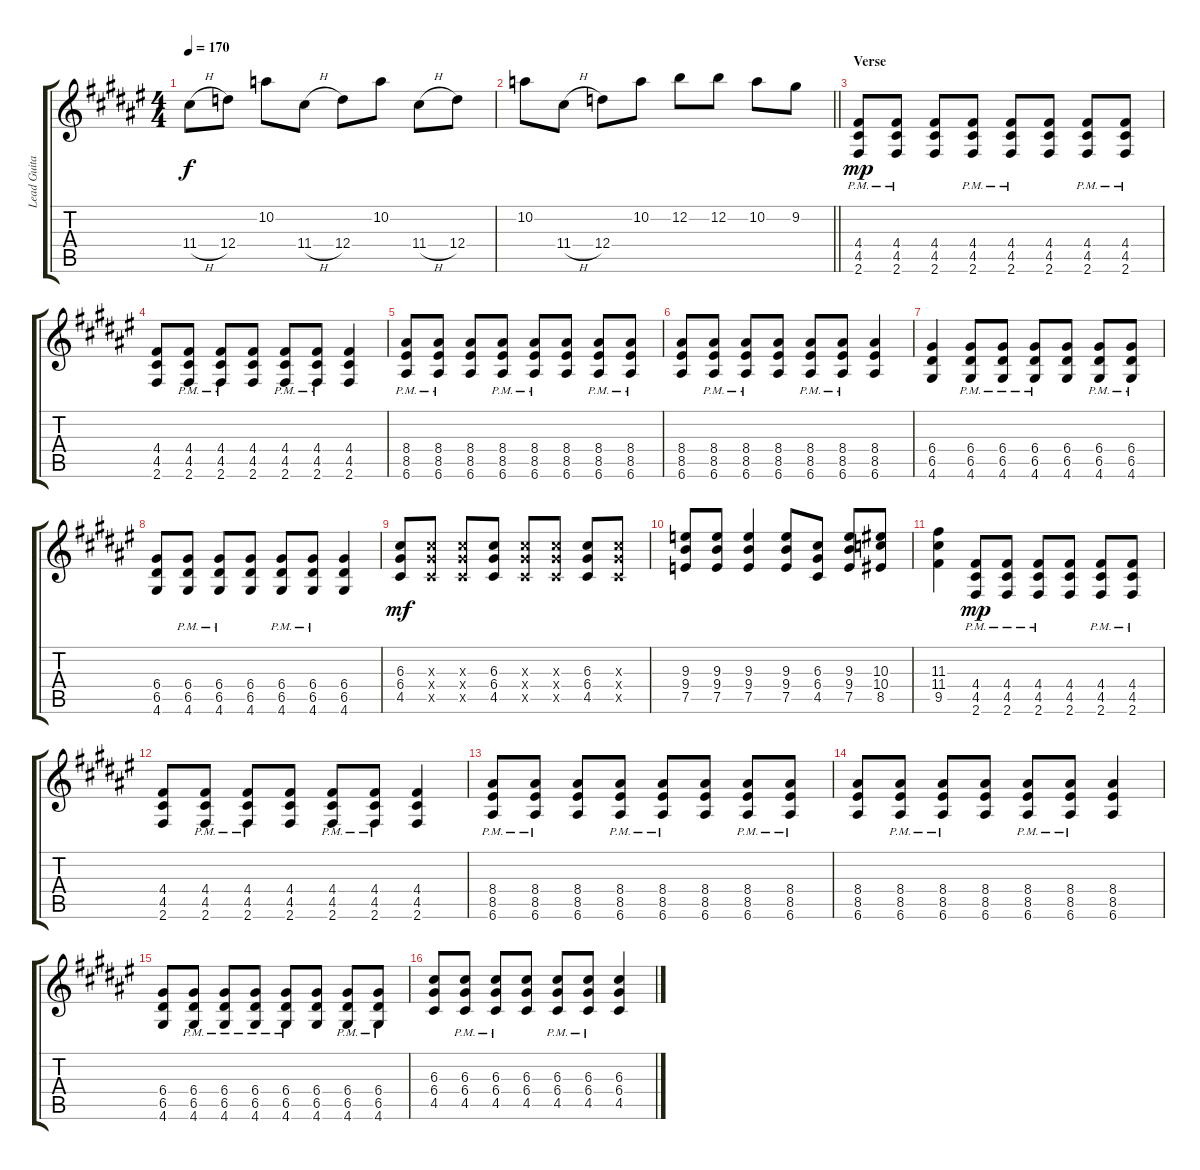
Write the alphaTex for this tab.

\track ("Lead Guitar" "Lead Guita") {instrument overdrivenguitar}
\staff {score tabs}
\tuning (E4 B3 G3 D3 A2 E2) {hide}
\ts (4 4)
\tempo 170
\clef g2
\ks f#
11.4{h}.8{dy f} 12.4.8 10.2.8 11.4{h}.8 12.4.8 10.2.8 11.4{h}.8 12.4.8 |
\barLineRight lightlight
10.2.8 11.4{h}.8 12.4.8 10.2.8 12.2.8 12.2.8 10.2.8 9.2.8 |
\section ("" "Verse")
(4.4{pm} 4.5{pm} 2.6{pm}).8{dy mp} (4.4{pm} 4.5{pm} 2.6{pm}).8 (4.4 4.5 2.6).8 (4.4{pm} 4.5{pm} 2.6{pm}).8 (4.4{pm} 4.5{pm} 2.6{pm}).8 (4.4 4.5 2.6).8 (4.4{pm} 4.5{pm} 2.6{pm}).8 (4.4{pm} 4.5{pm} 2.6{pm}).8 |
(4.4 4.5 2.6).8 (4.4{pm} 4.5{pm} 2.6{pm}).8 (4.4{pm} 4.5{pm} 2.6{pm}).8 (4.4 4.5 2.6).8 (4.4{pm} 4.5{pm} 2.6{pm}).8 (4.4{pm} 4.5{pm} 2.6{pm}).8 (4.4 4.5 2.6).4 |
(8.4{pm} 8.5{pm} 6.6{pm}).8 (8.4{pm} 8.5{pm} 6.6{pm}).8 (8.4 8.5 6.6).8 (8.4{pm} 8.5{pm} 6.6{pm}).8 (8.4{pm} 8.5{pm} 6.6{pm}).8 (8.4 8.5 6.6).8 (8.4{pm} 8.5{pm} 6.6{pm}).8 (8.4{pm} 8.5{pm} 6.6{pm}).8 |
(8.4 8.5 6.6).8 (8.4{pm} 8.5{pm} 6.6{pm}).8 (8.4{pm} 8.5{pm} 6.6{pm}).8 (8.4 8.5 6.6).8 (8.4{pm} 8.5{pm} 6.6{pm}).8 (8.4{pm} 8.5{pm} 6.6{pm}).8 (8.4 8.5 6.6).4 |
(6.4 6.5 4.6).4 (6.4{pm} 6.5{pm} 4.6{pm}).8 (6.4{pm} 6.5{pm} 4.6{pm}).8 (6.4{pm} 6.5{pm} 4.6{pm}).8 (6.4 6.5 4.6).8 (6.4{pm} 6.5{pm} 4.6{pm}).8 (6.4{pm} 6.5{pm} 4.6{pm}).8 |
(6.4 6.5 4.6).8 (6.4{pm} 6.5{pm} 4.6{pm}).8 (6.4{pm} 6.5{pm} 4.6{pm}).8 (6.4 6.5 4.6).8 (6.4{pm} 6.5{pm} 4.6{pm}).8 (6.4{pm} 6.5{pm} 4.6{pm}).8 (6.4 6.5 4.6).4 |
(6.3 6.4 4.5).8{dy mf} (6.3{x} 6.4{x} 4.5{x}).8 (6.3{x} 6.4{x} 4.5{x}).8 (6.3 6.4 4.5).8 (6.3{x} 6.4{x} 4.5{x}).8 (6.3{x} 6.4{x} 4.5{x}).8 (6.3 6.4 4.5).8 (6.3{x} 6.4{x} 4.5{x}).8 |
(9.3 9.4 7.5).8 (9.3 9.4 7.5).8 (9.3 9.4 7.5).4 (9.3 9.4 7.5).8 (6.3 6.4 4.5).8 (9.3 9.4 7.5).8 (10.3 10.4 8.5).8 |
(11.3 11.4 9.5).4 (4.4{pm} 4.5{pm} 2.6{pm}).8{dy mp} (4.4{pm} 4.5{pm} 2.6{pm}).8 (4.4{pm} 4.5{pm} 2.6{pm}).8 (4.4 4.5 2.6).8 (4.4{pm} 4.5{pm} 2.6{pm}).8 (4.4{pm} 4.5{pm} 2.6{pm}).8 |
(4.4 4.5 2.6).8 (4.4{pm} 4.5{pm} 2.6{pm}).8 (4.4{pm} 4.5{pm} 2.6{pm}).8 (4.4 4.5 2.6).8 (4.4{pm} 4.5{pm} 2.6{pm}).8 (4.4{pm} 4.5{pm} 2.6{pm}).8 (4.4 4.5 2.6).4 |
(8.4{pm} 8.5{pm} 6.6{pm}).8 (8.4{pm} 8.5{pm} 6.6{pm}).8 (8.4 8.5 6.6).8 (8.4{pm} 8.5{pm} 6.6{pm}).8 (8.4{pm} 8.5{pm} 6.6{pm}).8 (8.4 8.5 6.6).8 (8.4{pm} 8.5{pm} 6.6{pm}).8 (8.4{pm} 8.5{pm} 6.6{pm}).8 |
(8.4 8.5 6.6).8 (8.4{pm} 8.5{pm} 6.6{pm}).8 (8.4{pm} 8.5{pm} 6.6{pm}).8 (8.4 8.5 6.6).8 (8.4{pm} 8.5{pm} 6.6{pm}).8 (8.4{pm} 8.5{pm} 6.6{pm}).8 (8.4 8.5 6.6).4 |
(6.4 6.5 4.6).8 (6.4{pm} 6.5{pm} 4.6{pm}).8 (6.4{pm} 6.5{pm} 4.6{pm}).8 (6.4{pm} 6.5{pm} 4.6{pm}).8 (6.4{pm} 6.5{pm} 4.6{pm}).8 (6.4 6.5 4.6).8 (6.4{pm} 6.5{pm} 4.6{pm}).8 (6.4{pm} 6.5{pm} 4.6{pm}).8 |
(6.3 6.4 4.5).8 (6.3{pm} 6.4{pm} 4.5{pm}).8 (6.3{pm} 6.4{pm} 4.5{pm}).8 (6.3 6.4 4.5).8 (6.3{pm} 6.4{pm} 4.5{pm}).8 (6.3{pm} 6.4{pm} 4.5{pm}).8 (6.3 6.4 4.5).4
